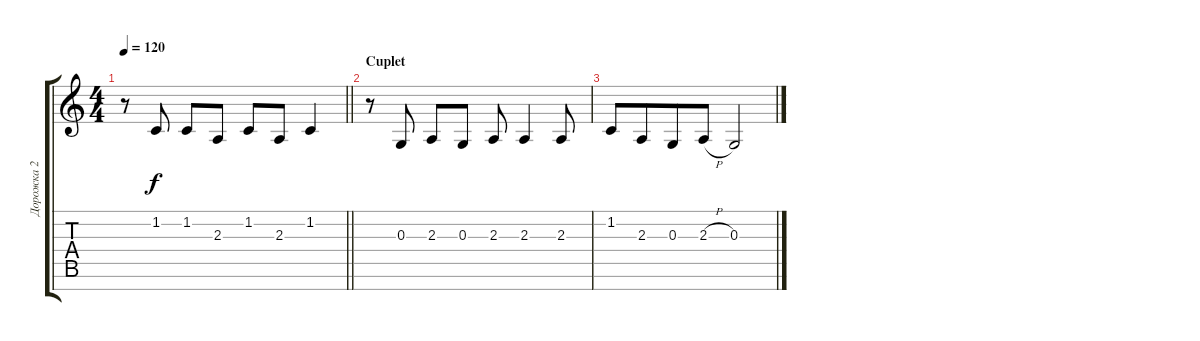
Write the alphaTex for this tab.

\track ("Дорожка 2" "Дорожка 2") {solo instrument brightacousticpiano}
\staff {score tabs}
\tuning (E4 B3 G3 D3 A2 E2 B1) {hide}
\ts (4 4)
\tempo 120
\clef g2
\barLineRight lightlight
\ks c
r.8{dy f} 1.2.8 1.2.8 2.3.8 1.2.8 2.3.8 1.2.4 |
\section ("" "Cuplet")
r.8 0.3.8 2.3.8 0.3.8 2.3.8 2.3.4 2.3.8 |
1.2.8{beam Up} 2.3.8{beam Up beam merge} 0.3.8{beam Up} 2.3{h}.8{beam Up} 0.3.2
